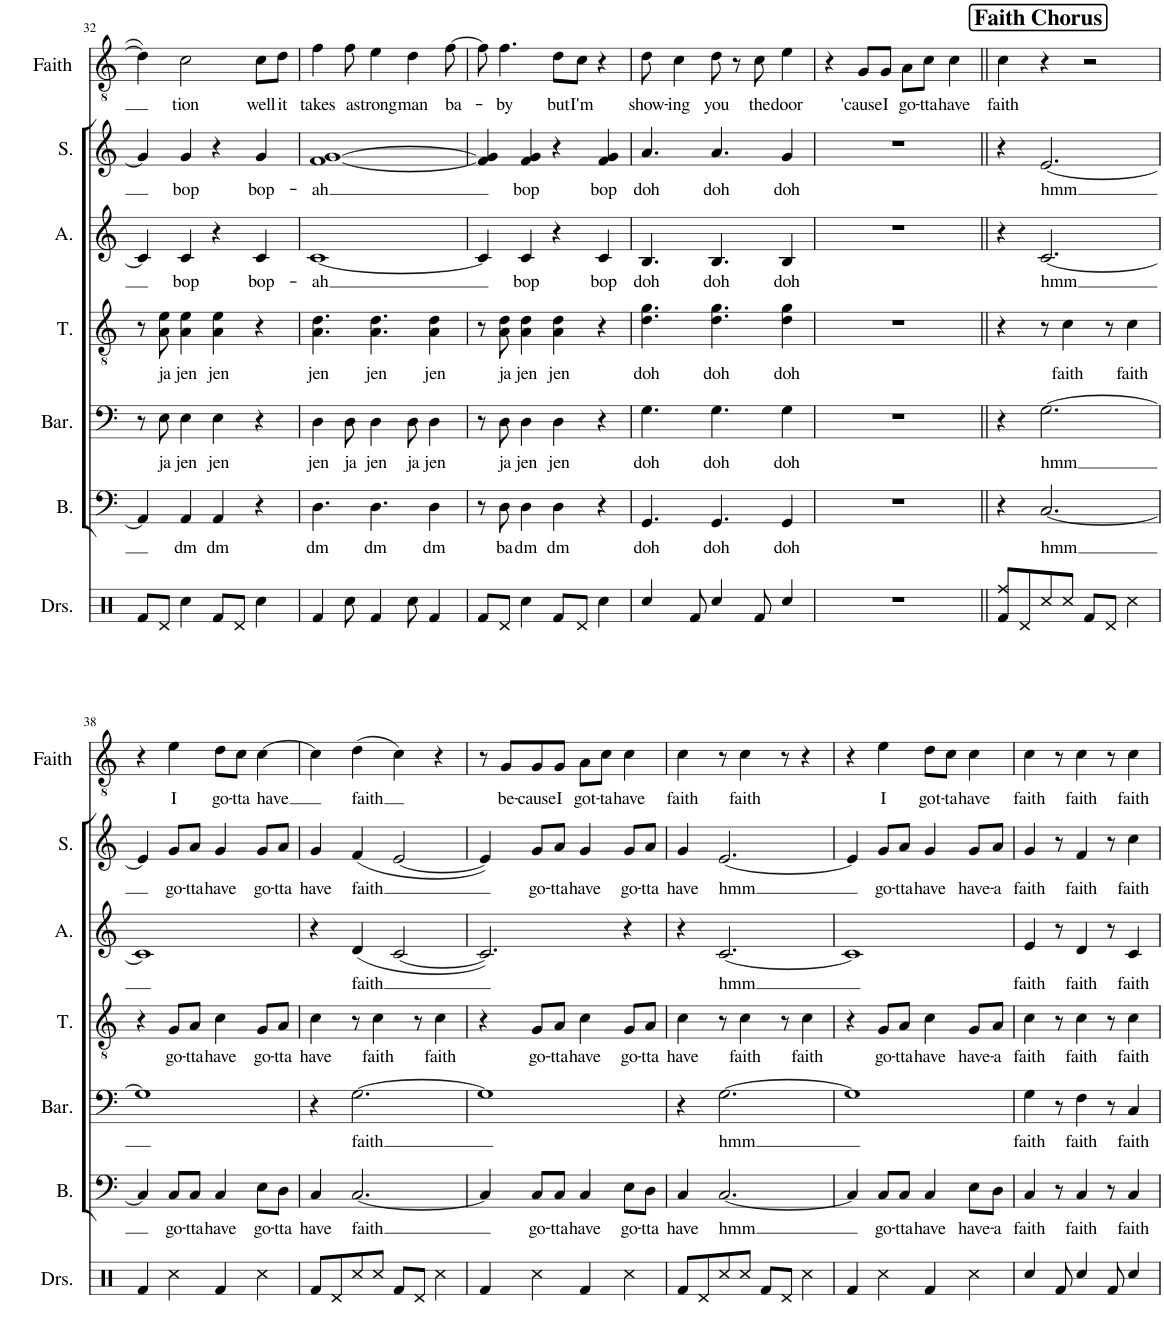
**kern	**text	**kern	**text	**kern	**text	**kern	**text	**kern	**text	**kern	**text
*part6	*part6	*part5	*part5	*part4	*part4	*part3	*part3	*part2	*part2	*part1	*part1
*staff6	*staff6	*staff5	*staff5	*staff4	*staff4	*staff3	*staff3	*staff2	*staff2	*staff1	*staff1
*I"Bass	*	*I"Baritone	*	*I"Tenor	*	*I"Alto	*	*I"Soprano	*	*I"Faith Solo	*
*I'B.	*	*I'Bar.	*	*I'T.	*	*I'A.	*	*I'S.	*	*I'Faith	*
!!LO:PB:g=z
*clefF4	*	*clefF4	*	*clefGv2	*	*clefG2	*	*clefG2	*	*clefGv2	*
*k[]	*	*k[]	*	*k[]	*	*k[]	*	*k[]	*	*k[]	*
*M2/2	*	*M2/2	*	*M2/2	*	*M2/2	*	*M2/2	*	*M2/2	*
*met(c|)	*	*met(c|)	*	*met(c|)	*	*met(c|)	*	*met(c|)	*	*met(c|)	*
=32	=32	=32	=32	=32	=32	=32	=32	=32	=32	=32	=32
4AA/]	.	8r	.	8r	.	4c/]	.	4g/]	.	4d\]	.
!	!	!	!LO:LY:b	!	!LO:LY:b	!	!	!	!	!	!
.	.	8E\	ja	8A\ 8e\	ja	.	.	.	.	.	.
!	!LO:LY:b	!	!LO:LY:b	!	!LO:LY:b	!	!LO:LY:b	!	!LO:LY:b	!	!LO:LY:b
4AA/	dm	4E\	jen	4A\ 4e\	jen	4c/	bop	4g/	bop	2c\	tion
!	!LO:LY:b	!	!LO:LY:b	!	!LO:LY:b	!	!	!	!	!	!
4AA/	dm	4E\	jen	4A\ 4e\	jen	4r	.	4r	.	.	.
!	!	!	!	!	!	!	!LO:LY:b	!	!LO:LY:b	!	!LO:LY:b
4r	.	4r	.	4r	.	4c/	bop-	4g/	bop-	8c\L	well
!	!	!	!	!	!	!	!	!	!	!	!LO:LY:b
.	.	.	.	.	.	.	.	.	.	8d\J	it
=33	=33	=33	=33	=33	=33	=33	=33	=33	=33	=33	=33
!	!LO:LY:b	!	!LO:LY:b	!	!LO:LY:b	!	!LO:LY:b	!	!LO:LY:b	!	!LO:LY:b
4.D\	dm	4D\	jen	4.A\ 4.d\	jen	[1c	ah	[1f [1g	ah	4f\	takes
!	!	!	!LO:LY:b	!	!	!	!	!	!	!	!LO:LY:b
.	.	8D\	ja	.	.	.	.	.	.	8f\	a
!	!LO:LY:b	!	!LO:LY:b	!	!LO:LY:b	!	!	!	!	!	!LO:LY:b
4.D\	dm	4D\	jen	4.A\ 4.d\	jen	.	.	.	.	4e\	strong
!	!	!	!LO:LY:b	!	!	!	!	!	!	!	!LO:LY:b
.	.	8D\	ja	.	.	.	.	.	.	4d\	man
!	!LO:LY:b	!	!LO:LY:b	!	!LO:LY:b	!	!	!	!	!	!
4D\	dm	4D\	jen	4A\ 4d\	jen	.	.	.	.	.	.
!	!	!	!	!	!	!	!	!	!	!	!LO:LY:b
.	.	.	.	.	.	.	.	.	.	[8f\	ba-
=34	=34	=34	=34	=34	=34	=34	=34	=34	=34	=34	=34
8r	.	8r	.	8r	.	4c/]	.	4f/] 4g/]	.	8f\]	.
!	!LO:LY:b	!	!LO:LY:b	!	!LO:LY:b	!	!	!	!	!	!LO:LY:b
8D\	ba	8D\	ja	8A\ 8d\	ja	.	.	.	.	4.f\	-by
!	!LO:LY:b	!	!LO:LY:b	!	!LO:LY:b	!	!LO:LY:b	!	!LO:LY:b	!	!
4D\	dm	4D\	jen	4A\ 4d\	jen	4c/	bop	4f/ 4g/	bop	.	.
!	!LO:LY:b	!	!LO:LY:b	!	!LO:LY:b	!	!	!	!	!	!LO:LY:b
4D\	dm	4D\	jen	4A\ 4d\	jen	4r	.	4r	.	8d\L	but
!	!	!	!	!	!	!	!	!	!	!	!LO:LY:b
.	.	.	.	.	.	.	.	.	.	8c\J	I'm
!	!	!	!	!	!	!	!LO:LY:b	!	!LO:LY:b	!	!
4r	.	4r	.	4r	.	4c/	bop	4f/ 4g/	bop	4r	.
=35	=35	=35	=35	=35	=35	=35	=35	=35	=35	=35	=35
!	!LO:LY:b	!	!LO:LY:b	!	!LO:LY:b	!	!LO:LY:b	!	!LO:LY:b	!	!LO:LY:b
4.GG/	doh	4.G\	doh	4.d\ 4.g\	doh	4.B/	doh	4.a/	doh	8d\	show-
!	!	!	!	!	!	!	!	!	!	!	!LO:LY:b
.	.	.	.	.	.	.	.	.	.	4c\	-ing
!	!LO:LY:b	!	!LO:LY:b	!	!LO:LY:b	!	!LO:LY:b	!	!LO:LY:b	!	!LO:LY:b
4.GG/	doh	4.G\	doh	4.d\ 4.g\	doh	4.B/	doh	4.a/	doh	8d\	you
.	.	.	.	.	.	.	.	.	.	8r	.
!	!	!	!	!	!	!	!	!	!	!	!LO:LY:b
.	.	.	.	.	.	.	.	.	.	8c\	the
!	!LO:LY:b	!	!LO:LY:b	!	!LO:LY:b	!	!LO:LY:b	!	!LO:LY:b	!	!LO:LY:b
4GG/	doh	4G\	doh	4d\ 4g\	doh	4B/	doh	4g/	doh	4e\	door
=36	=36	=36	=36	=36	=36	=36	=36	=36	=36	=36	=36
1r	.	1r	.	1r	.	1r	.	1r	.	4r	.
!	!	!	!	!	!	!	!	!	!	!	!LO:LY:b
.	.	.	.	.	.	.	.	.	.	8G/L	'cause
!	!	!	!	!	!	!	!	!	!	!	!LO:LY:b
.	.	.	.	.	.	.	.	.	.	8G/J	I
!	!	!	!	!	!	!	!	!	!	!	!LO:LY:b
.	.	.	.	.	.	.	.	.	.	8A\L	go-
!	!	!	!	!	!	!	!	!	!	!	!LO:LY:b
.	.	.	.	.	.	.	.	.	.	8c\J	-tta
!	!	!	!	!	!	!	!	!	!	!	!LO:LY:b
.	.	.	.	.	.	.	.	.	.	4c\	have
!!LO:REH:place=s1:a:B:cj:fs=14:t=Faith Chorus
=37||	=37||	=37||	=37||	=37||	=37||	=37||	=37||	=37||	=37||	=37||	=37||
!	!	!	!	!	!	!	!	!	!	!	!LO:LY:b
4r	.	4r	.	4r	.	4r	.	4r	.	4c\	faith
!	!LO:LY:b	!	!LO:LY:b	!	!	!	!LO:LY:b	!	!LO:LY:b	!	!
[2.C/	hmm	[2.G\	hmm	8r	.	[2.c/	hmm	[2.e/	hmm	4r	.
!	!	!	!	!	!LO:LY:b	!	!	!	!	!	!
.	.	.	.	4c\	faith	.	.	.	.	.	.
.	.	.	.	.	.	.	.	.	.	2r	.
.	.	.	.	8r	.	.	.	.	.	.	.
!	!	!	!	!	!LO:LY:b	!	!	!	!	!	!
.	.	.	.	4c\	faith	.	.	.	.	.	.
!!LO:LB:g=z
=38	=38	=38	=38	=38	=38	=38	=38	=38	=38	=38	=38
4C/]	.	1G]	.	4r	.	1c]	.	4e/]	.	4r	.
!	!LO:LY:b	!	!	!	!LO:LY:b	!	!	!	!LO:LY:b	!	!LO:LY:b
8C/L	go-	.	.	8G/L	go-	.	.	8g/L	go-	4e\	I
!	!LO:LY:b	!	!	!	!LO:LY:b	!	!	!	!LO:LY:b	!	!
8C/J	-tta	.	.	8A/J	-tta	.	.	8a/J	-tta	.	.
!	!LO:LY:b	!	!	!	!LO:LY:b	!	!	!	!LO:LY:b	!	!LO:LY:b
4C/	have	.	.	4c\	have	.	.	4g/	have	8d\L	go-
!	!	!	!	!	!	!	!	!	!	!	!LO:LY:b
.	.	.	.	.	.	.	.	.	.	8c\J	-tta
!	!LO:LY:b	!	!	!	!LO:LY:b	!	!	!	!LO:LY:b	!	!LO:LY:b
8E\L	go-	.	.	8G/L	go-	.	.	8g/L	go-	[4c\	have
!	!LO:LY:b	!	!	!	!LO:LY:b	!	!	!	!LO:LY:b	!	!
8D\J	-tta	.	.	8A/J	-tta	.	.	8a/J	-tta	.	.
=39	=39	=39	=39	=39	=39	=39	=39	=39	=39	=39	=39
!	!LO:LY:b	!	!	!	!LO:LY:b	!	!	!	!LO:LY:b	!	!
4C/	have	4r	.	4c\	have	4r	.	4g/	have	4c\]	.
!	!LO:LY:b	!	!LO:LY:b	!	!	!	!LO:LY:b	!	!LO:LY:b	!	!LO:LY:b
[2.C/	faith	[2.G\	faith	8r	.	(4d/	faith	(4f/	faith	(4d\	faith
!	!	!	!	!	!LO:LY:b	!	!	!	!	!	!
.	.	.	.	4c\	faith	.	.	.	.	.	.
.	.	.	.	.	.	[2c/	.	[2e/	.	4c\)	.
.	.	.	.	8r	.	.	.	.	.	.	.
!	!	!	!	!	!LO:LY:b	!	!	!	!	!	!
.	.	.	.	4c\	faith	.	.	.	.	4r	.
=40	=40	=40	=40	=40	=40	=40	=40	=40	=40	=40	=40
4C/]	.	1G]	.	4r	.	2.c/])	.	4e/])	.	8r	.
!	!	!	!	!	!	!	!	!	!	!	!LO:LY:b
.	.	.	.	.	.	.	.	.	.	8G/L	be-
!	!LO:LY:b	!	!	!	!LO:LY:b	!	!	!	!LO:LY:b	!	!LO:LY:b
8C/L	go-	.	.	8G/L	go-	.	.	8g/L	go-	8G/	-cause
!	!LO:LY:b	!	!	!	!LO:LY:b	!	!	!	!LO:LY:b	!	!LO:LY:b
8C/J	-tta	.	.	8A/J	-tta	.	.	8a/J	-tta	8G/J	I
!	!LO:LY:b	!	!	!	!LO:LY:b	!	!	!	!LO:LY:b	!	!LO:LY:b
4C/	have	.	.	4c\	have	.	.	4g/	have	8A\L	got-
!	!	!	!	!	!	!	!	!	!	!	!LO:LY:b
.	.	.	.	.	.	.	.	.	.	8c\J	-ta
!	!LO:LY:b	!	!	!	!LO:LY:b	!	!	!	!LO:LY:b	!	!LO:LY:b
8E\L	go-	.	.	8G/L	go-	4r	.	8g/L	go-	4c\	have
!	!LO:LY:b	!	!	!	!LO:LY:b	!	!	!	!LO:LY:b	!	!
8D\J	-tta	.	.	8A/J	-tta	.	.	8a/J	-tta	.	.
=41	=41	=41	=41	=41	=41	=41	=41	=41	=41	=41	=41
!	!LO:LY:b	!	!	!	!LO:LY:b	!	!	!	!LO:LY:b	!	!LO:LY:b
4C/	have	4r	.	4c\	have	4r	.	4g/	have	4c\	faith
!	!LO:LY:b	!	!LO:LY:b	!	!	!	!LO:LY:b	!	!LO:LY:b	!	!
[2.C/	hmm	[2.G\	hmm	8r	.	[2.c/	hmm	[2.e/	hmm	8r	.
!	!	!	!	!	!LO:LY:b	!	!	!	!	!	!LO:LY:b
.	.	.	.	4c\	faith	.	.	.	.	4c\	faith
.	.	.	.	8r	.	.	.	.	.	8r	.
!	!	!	!	!	!LO:LY:b	!	!	!	!	!	!
.	.	.	.	4c\	faith	.	.	.	.	4r	.
=42	=42	=42	=42	=42	=42	=42	=42	=42	=42	=42	=42
4C/]	.	1G]	.	4r	.	1c]	.	4e/]	.	4r	.
!	!LO:LY:b	!	!	!	!LO:LY:b	!	!	!	!LO:LY:b	!	!LO:LY:b
8C/L	go-	.	.	8G/L	go-	.	.	8g/L	go-	4e\	I
!	!LO:LY:b	!	!	!	!LO:LY:b	!	!	!	!LO:LY:b	!	!
8C/J	-tta	.	.	8A/J	-tta	.	.	8a/J	-tta	.	.
!	!LO:LY:b	!	!	!	!LO:LY:b	!	!	!	!LO:LY:b	!	!LO:LY:b
4C/	have	.	.	4c\	have	.	.	4g/	have	8d\L	got-
!	!	!	!	!	!	!	!	!	!	!	!LO:LY:b
.	.	.	.	.	.	.	.	.	.	8c\J	-ta
!	!LO:LY:b	!	!	!	!LO:LY:b	!	!	!	!LO:LY:b	!	!LO:LY:b
8E\L	have-	.	.	8G/L	have-	.	.	8g/L	have-	4c\	have
!	!LO:LY:b	!	!	!	!LO:LY:b	!	!	!	!LO:LY:b	!	!
8D\J	-a	.	.	8A/J	-a	.	.	8a/J	-a	.	.
=43	=43	=43	=43	=43	=43	=43	=43	=43	=43	=43	=43
!	!LO:LY:b	!	!LO:LY:b	!	!LO:LY:b	!	!LO:LY:b	!	!LO:LY:b	!	!LO:LY:b
4C/	faith	4G\	faith	4c\	faith	4e/	faith	4g/	faith	4c\	faith
8r	.	8r	.	8r	.	8r	.	8r	.	8r	.
!	!LO:LY:b	!	!LO:LY:b	!	!LO:LY:b	!	!LO:LY:b	!	!LO:LY:b	!	!LO:LY:b
4C/	faith	4F\	faith	4c\	faith	4d/	faith	4f/	faith	4c\	faith
8r	.	8r	.	8r	.	8r	.	8r	.	8r	.
!	!LO:LY:b	!	!LO:LY:b	!	!LO:LY:b	!	!LO:LY:b	!	!LO:LY:b	!	!LO:LY:b
4C/	faith	4C/	faith	4c\	faith	4c/	faith	4cc\	faith	4c\	faith
=	=	=	=	=	=	=	=	=	=	=	=
*-	*-	*-	*-	*-	*-	*-	*-	*-	*-	*-	*-
